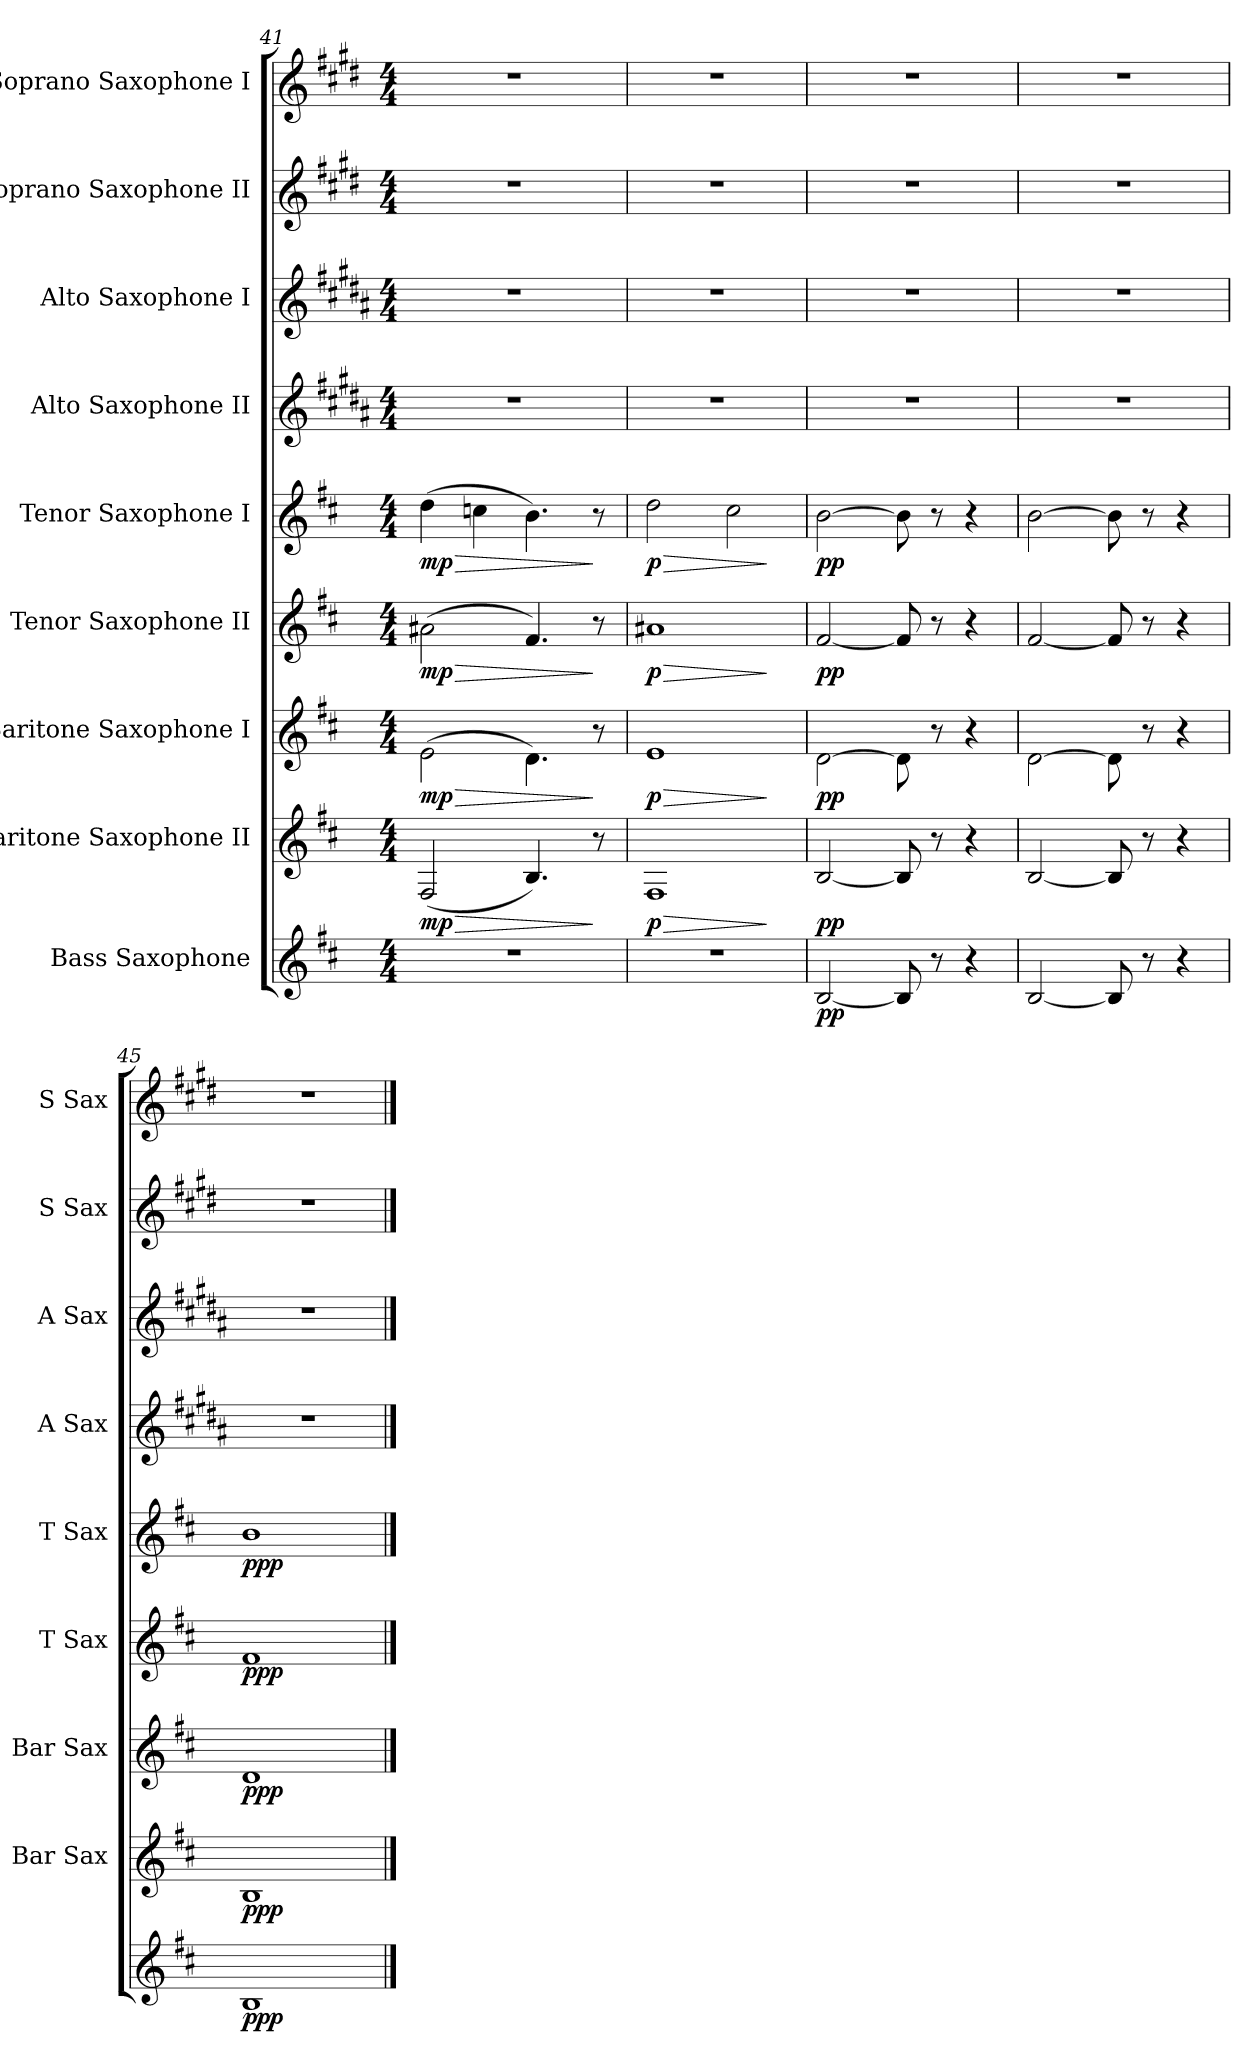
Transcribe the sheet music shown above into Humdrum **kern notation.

**kern	**dynam	**kern	**dynam	**kern	**dynam	**kern	**dynam	**kern	**dynam	**kern	**kern	**kern	**kern
*part9	*part9	*part8	*part8	*part7	*part7	*part6	*part6	*part5	*part5	*part4	*part3	*part2	*part1
*staff9	*staff9	*staff8	*staff8	*staff7	*staff7	*staff6	*staff6	*staff5	*staff5	*staff4	*staff3	*staff2	*staff1
*I"Bass Saxophone	*	*I"Baritone Saxophone II	*	*I"Baritone Saxophone I	*	*I"Tenor Saxophone II	*	*I"Tenor Saxophone I	*	*I"Alto Saxophone II	*I"Alto Saxophone I	*I"Soprano Saxophone II	*I"Soprano Saxophone I
*	*	*I'Bar Sax	*	*I'Bar Sax	*	*I'T Sax	*	*I'T Sax	*	*I'A Sax	*I'A Sax	*I'S Sax	*I'S Sax
!!LO:PB:g=z
*clefG2	*	*clefG2	*	*clefG2	*	*clefG2	*	*clefG2	*	*clefG2	*clefG2	*clefG2	*clefG2
*ITrd15c26	*	*ITrd12c21	*	*ITrd12c21	*	*ITrd8c14	*	*ITrd8c14	*	*ITrd5c9	*ITrd5c9	*ITrd1c2	*ITrd1c2
*k[f#c#]	*	*k[f#c#]	*	*k[f#c#]	*	*k[f#c#]	*	*k[f#c#]	*	*k[f#c#]	*k[f#c#]	*k[f#c#]	*k[f#c#]
*M4/4	*	*M4/4	*	*M4/4	*	*M4/4	*	*M4/4	*	*M4/4	*M4/4	*M4/4	*M4/4
=41	=41	=41	=41	=41	=41	=41	=41	=41	=41	=41	=41	=41	=41
!	!	!	!LO:HP:b	!	!LO:HP:b	!	!LO:HP:b	!	!LO:HP:b	!	!	!	!
!	!	!	!LO:DY:n=1:b	!	!LO:DY:n=1:b	!	!LO:DY:n=1:b	!	!LO:DY:n=1:b	!	!	!	!
1r	.	(<2FF#/	> mp	(>2E\	> mp	(>2A#X\	> mp	(>4d\	> mp	1r	1r	1r	1r
.	.	.	.	.	.	.	.	4cn\	.	.	.	.	.
.	.	4.BB/)	.	4.D\)	.	4.F#/)	.	4.B\)	.	.	.	.	.
.	.	8r	]	8r	]	8r	]	8r	]	.	.	.	.
=42	=42	=42	=42	=42	=42	=42	=42	=42	=42	=42	=42	=42	=42
!	!	!	!LO:HP:b	!	!LO:HP:b	!	!LO:HP:b	!	!LO:HP:b	!	!	!	!
!	!	!	!LO:DY:n=1:b	!	!LO:DY:n=1:b	!	!LO:DY:n=1:b	!	!LO:DY:n=1:b	!	!	!	!
1r	.	1FF#	> p	1E	> p	1A#X	> p	2d\	> p	1r	1r	1r	1r
.	.	.	.	.	.	.	.	2c#\	.	.	.	.	.
.	.	.	]	.	]	.	]	.	]	.	.	.	.
=43	=43	=43	=43	=43	=43	=43	=43	=43	=43	=43	=43	=43	=43
!	!LO:DY:b	!	!LO:DY:b	!	!LO:DY:b	!	!LO:DY:b	!	!LO:DY:b	!	!	!	!
[2BBB/	pp	[2BB/	pp	[2D\	pp	[2F#/	pp	[2B\	pp	1r	1r	1r	1r
8BBB/]	.	8BB/]	.	8D\]	.	8F#/]	.	8B\]	.	.	.	.	.
8r	.	8r	.	8r	.	8r	.	8r	.	.	.	.	.
4r	.	4r	.	4r	.	4r	.	4r	.	.	.	.	.
=44	=44	=44	=44	=44	=44	=44	=44	=44	=44	=44	=44	=44	=44
[2BBB/	.	[2BB/	.	[2D\	.	[2F#/	.	[2B\	.	1r	1r	1r	1r
8BBB/]	.	8BB/]	.	8D\]	.	8F#/]	.	8B\]	.	.	.	.	.
8r	.	8r	.	8r	.	8r	.	8r	.	.	.	.	.
4r	.	4r	.	4r	.	4r	.	4r	.	.	.	.	.
=45	=45	=45	=45	=45	=45	=45	=45	=45	=45	=45	=45	=45	=45
!	!LO:DY:b	!	!LO:DY:b	!	!LO:DY:b	!	!LO:DY:b	!	!LO:DY:b	!	!	!	!
1BBB	ppp	1BB	ppp	1D	ppp	1F#	ppp	1B	ppp	1r	1r	1r	1r
==	==	==	==	==	==	==	==	==	==	==	==	==	==
*-	*-	*-	*-	*-	*-	*-	*-	*-	*-	*-	*-	*-	*-
